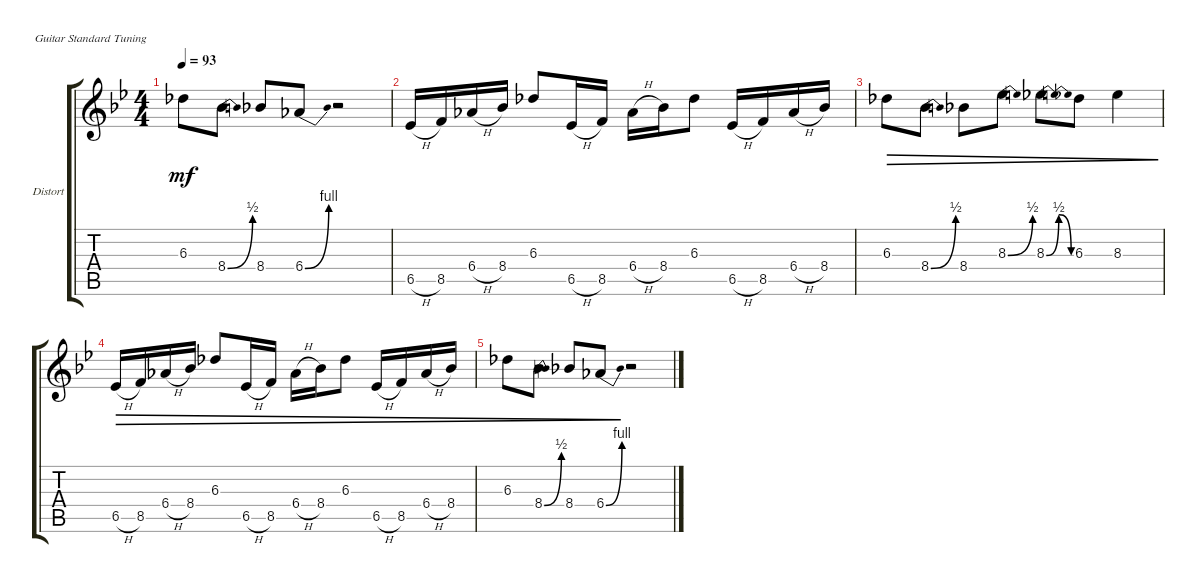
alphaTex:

\defaultSystemsLayout 4
\bracketExtendMode groupsimilarinstruments
\firstSystemTrackNameOrientation horizontal
\otherSystemsTrackNameOrientation horizontal
\track ("Distort" "Distort") {instrument electricguitarclean}
\staff {score tabs}
\tuning (E4 B3 G3 D3 A2 E2)
\ts (4 4)
\tempo 93
\clef g2
\ks bb
6.3.8{dy mf} 8.4{be (bend 0 0 14.399999999999999 2)}.8 8.4.8 6.4{be (bend 0 0 15 4)}.8 r.2 |
6.5{h}.16 8.5.16 6.4{h}.16 8.4.16 6.3.8 6.5{h}.16 8.5.16 6.4{h}.16 8.4.16 6.3.8 6.5{h}.16 8.5.16 6.4{h}.16 8.4.16 |
6.3.8{dec} 8.4{be (bend 0 0 14.399999999999999 2)}.8{dec} 8.4.8{dec} 8.3{be (bend 0 0 15 2)}.8{dec} 8.3{be (bendrelease 0 0 10.799999999999999 2 20.4 2 30 0)}.8{dec} 6.3.8{dec} 8.3.4{dec} |
6.5{h}.16{dec} 8.5.16{dec} 6.4{h}.16{dec} 8.4.16{dec} 6.3.8{dec} 6.5{h}.16{dec} 8.5.16{dec} 6.4{h}.16{dec} 8.4.16{dec} 6.3.8{dec} 6.5{h}.16{dec} 8.5.16{dec} 6.4{h}.16{dec} 8.4.16{dec} |
6.3.8{dec} 8.4{be (bend 0 0 14.399999999999999 2)}.8{dec} 8.4.8{dec} 6.4{be (bend 0 0 15 4)}.8{dec} r.2
